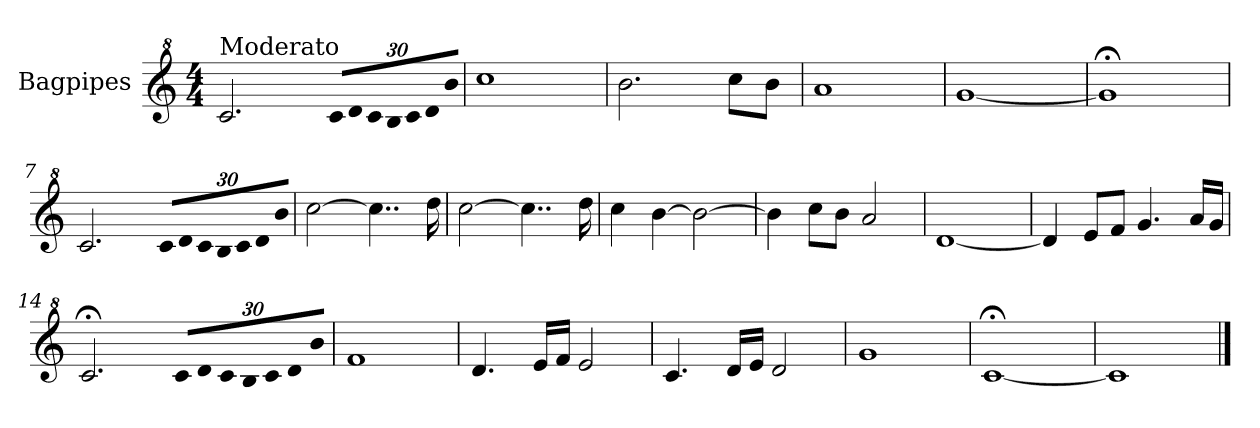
**kern
*part1
*staff1
*I"Bagpipes
*I'Bag
*clefG^2
*ITrd1c2
*k[b-e-]
*B-:
*M4/4
=1
!LO:TX:a:t=Moderato
2.b-/
*Xbrackettup
!LO:N:vis=16
480%17b-/LL
!LO:N:vis=16
480%17cc/
!LO:N:vis=16
480%17b-/
!LO:N:vis=16
480%17a/
!LO:N:vis=16
480%17b-/
!LO:N:vis=16
480%17cc/
!LO:N:vis=16
480%17aa/JJ
=2
1bb-
=3
2.aa\
8bb-\L
8aa\J
=4
1gg
=5
[1ff
=6
1ff;<]
=7
2.b-/
!LO:N:vis=16
480%17b-/LL
!LO:N:vis=16
480%17cc/
!LO:N:vis=16
480%17b-/
!LO:N:vis=16
480%17a/
!LO:N:vis=16
480%17b-/
!LO:N:vis=16
480%17cc/
!LO:N:vis=16
480%17aa/JJ
=8
[2bb-\
4..bb-\]
16ccc\
=9
[2bb-\
4..bb-\]
16ccc\
!!LO:LB:g=z
=10
4bb-\
[4aa\
2aa\_
=11
4aa\]
8bb-\L
8aa\J
2gg/
=12
[1cc
=13
4cc/]
8dd/L
8ee-/J
4.ff/
16gg/LL
16ff/JJ
=14
2.b-;</
!LO:N:vis=16
480%17b-/LL
!LO:N:vis=16
480%17cc/
!LO:N:vis=16
480%17b-/
!LO:N:vis=16
480%17a/
!LO:N:vis=16
480%17b-/
!LO:N:vis=16
480%17cc/
!LO:N:vis=16
480%17aa/JJ
=15
1ee-
=16
4.cc/
16dd/LL
16ee-/JJ
2dd/
=17
4.b-/
16cc/LL
16dd/JJ
2cc/
=18
1ff
=19
[1b-;<
!!LO:LB:g=z
=20
1b-]
==
*-
